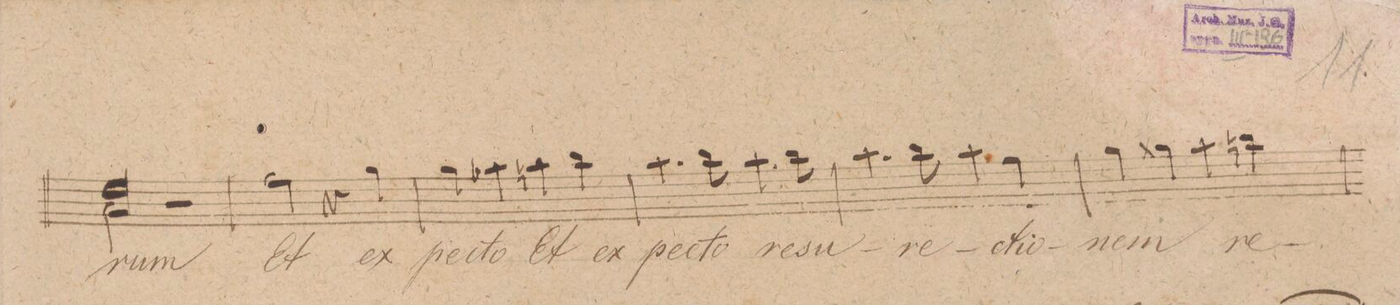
**kern	**text	**dynam
*I"Alto.	*	*
*clefC3	*	*
*k[g#c#f#]	*	*
*met(c|)	*	*
*M2/2	*	*
*^	*	*
2f#/	2B\	-rum	.
2r	2ryy	.	.
*v	*v	*	*
=179	=179	=179
2g#\	Et	.
4r	.	.
4a\	ex-	.
=180	=180	=180
4a\	-pe-	.
4b-X\	-cto	.
4bn\	Et	.
4cc#\	ex-	.
=181	=181	=181
4.b\	-pe-	.
8cc#\	-cto	.
4.b\	re-	.
8cc#\	-su-	.
=182	=182	=182
4.b\	-re-	.
8cc#\	-cti-	.
4b\	-o-	.
4a\	.	.
=183	=183	=183
4a\	-nem	.
4a#X\	.	.
4b\	.	.
4ccn\	re-	.
=184	=184	=184
*-	*-	*-
